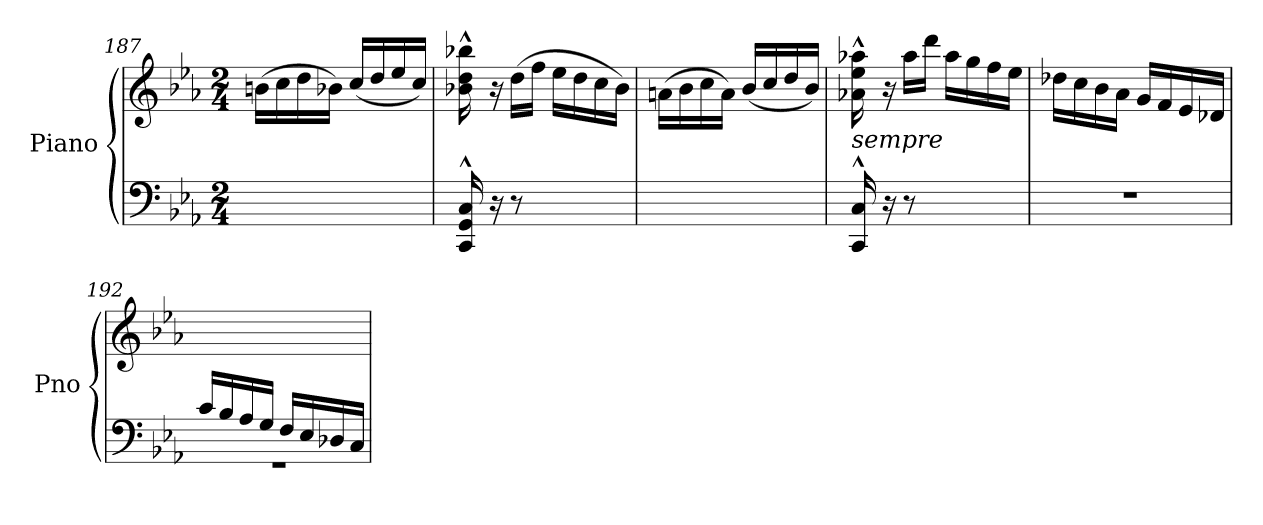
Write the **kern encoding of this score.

**kern	**kern
*part1	*part1
*staff2	*staff1
*I"Piano	*
*I'Pno	*
*clefF4	*clefG2
*k[b-e-a-]	*k[b-e-a-]
*M2/4	*M2/4
=187	=187
2ryy	(16bn\LL
.	16cc\
.	16dd\
.	16b-X\JJ)
.	(16cc/LL
.	16dd/
.	16ee-/
.	16cc/JJ)
=188	=188
16CC/^^ 16GG/^^ 16C/^^	16b-X\^^ 16dd\^^ 16bb-X\^^
16r	16r
8r	(16dd\LL
.	16ff\JJ
4ryy	16ee-\LL
.	16dd\
.	16cc\
.	16b-\JJ)
!!LO:LB:g=z
=189	=189
2ryy	(16an\LL
.	16b-\
.	16cc\
.	16a\JJ)
.	(16b-/LL
.	16cc/
.	16dd/
.	16b-/JJ)
=190	=190
!LO:TX:a:i:t=sempre	!
16CC/^^ 16C/^^	16a-X\^^ 16ee-\^^ 16aa-X\^^
16r	16r
8r	16aa-\LL
.	16ddd\JJ
4ryy	16aa-\LL
.	16gg\
.	16ff\
.	16ee-\JJ
=191	=191
2r	16dd-X\LL
.	16cc\
.	16b-\
.	16a-\JJ
.	16g/LL
.	16f/
.	16e-/
.	16d-X/JJ
=192	=192
*^	*
16c/LL	2rGG	2ryy
16B-/	.	.
16A-/	.	.
16G/JJ	.	.
16F/LL	.	.
16E-/	.	.
16D-X/	.	.
16C/JJ	.	.
*v	*v	*
=	=
*-	*-
